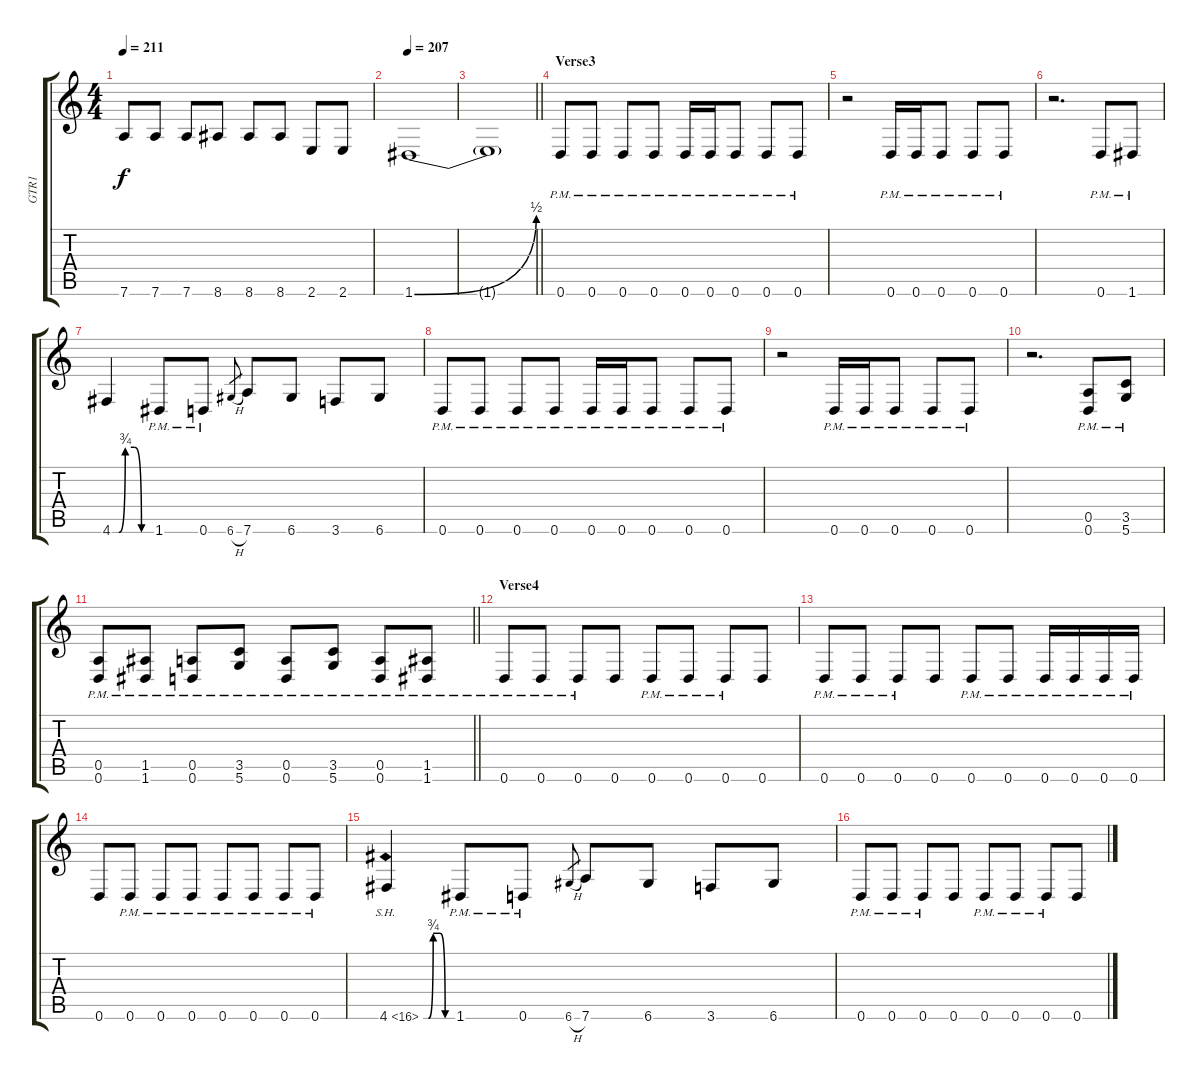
\track ("GTR1" "GTR1") {instrument overdrivenguitar}
\staff {score tabs}
\tuning (E4 B3 G3 D3 A2 D2) {hide}
\ts (4 4)
\tempo 211
\clef g2
\ks c
7.6.8{dy f} 7.6.8 7.6.8 8.6.8 8.6.8 8.6.8 2.6.8 2.6.8 |
\tempo 207
1.6{be (bend 0 0 60 2)}.1 |
\barLineRight lightlight
1.6{t}.1 |
\section ("" "Verse3")
0.6{pm}.8 0.6{pm}.8 0.6{pm}.8 0.6{pm}.8 0.6{pm}.16 0.6{pm}.16 0.6{pm}.8 0.6{pm}.8 0.6{pm}.8 |
r.2 0.6{pm}.16 0.6{pm}.16 0.6{pm}.8 0.6{pm}.8 0.6{pm}.8 |
r.2{d} 0.6{pm}.8 1.6{pm}.8 |
4.6{be (custom 0 0 10 0 20 3 34 3 45 0 60 0)}.4 1.6{pm}.8 0.6{pm}.8 6.6{h}.8{gr} 7.6.8 6.6.8 3.6.8 6.6.8 |
0.6{pm}.8 0.6{pm}.8 0.6{pm}.8 0.6{pm}.8 0.6{pm}.16 0.6{pm}.16 0.6{pm}.8 0.6{pm}.8 0.6{pm}.8 |
r.2 0.6{pm}.16 0.6{pm}.16 0.6{pm}.8 0.6{pm}.8 0.6{pm}.8 |
r.2{d} (0.5{pm} 0.6{pm}).8 (3.5{pm} 5.6{pm}).8 |
\barLineRight lightlight
(0.5{pm} 0.6{pm}).8 (1.5{pm} 1.6{pm}).8 (0.5{pm} 0.6{pm}).8 (3.5{pm} 5.6{pm}).8 (0.5{pm} 0.6{pm}).8 (3.5{pm} 5.6{pm}).8 (0.5{pm} 0.6{pm}).8 (1.5{pm} 1.6{pm}).8 |
\section ("" "Verse4")
0.6{pm}.8 0.6{pm}.8 0.6{pm}.8 0.6.8 0.6{pm}.8 0.6{pm}.8 0.6{pm}.8 0.6.8 |
0.6{pm}.8 0.6{pm}.8 0.6{pm}.8 0.6.8 0.6{pm}.8 0.6{pm}.8 0.6{pm}.16 0.6{pm}.16 0.6{pm}.16 0.6{pm}.16 |
0.6.8 0.6{pm}.8 0.6{pm}.8 0.6{pm}.8 0.6{pm}.8 0.6{pm}.8 0.6{pm}.8 0.6{pm}.8 |
4.6{be (custom 0 0 10 0 20 3 34 3 45 0 60 0) sh 12}.4 1.6{pm}.8 0.6{pm}.8 6.6{h}.8{gr} 7.6.8 6.6.8 3.6.8 6.6.8 |
0.6{pm}.8 0.6{pm}.8 0.6{pm}.8 0.6.8 0.6{pm}.8 0.6{pm}.8 0.6{pm}.8 0.6.8
